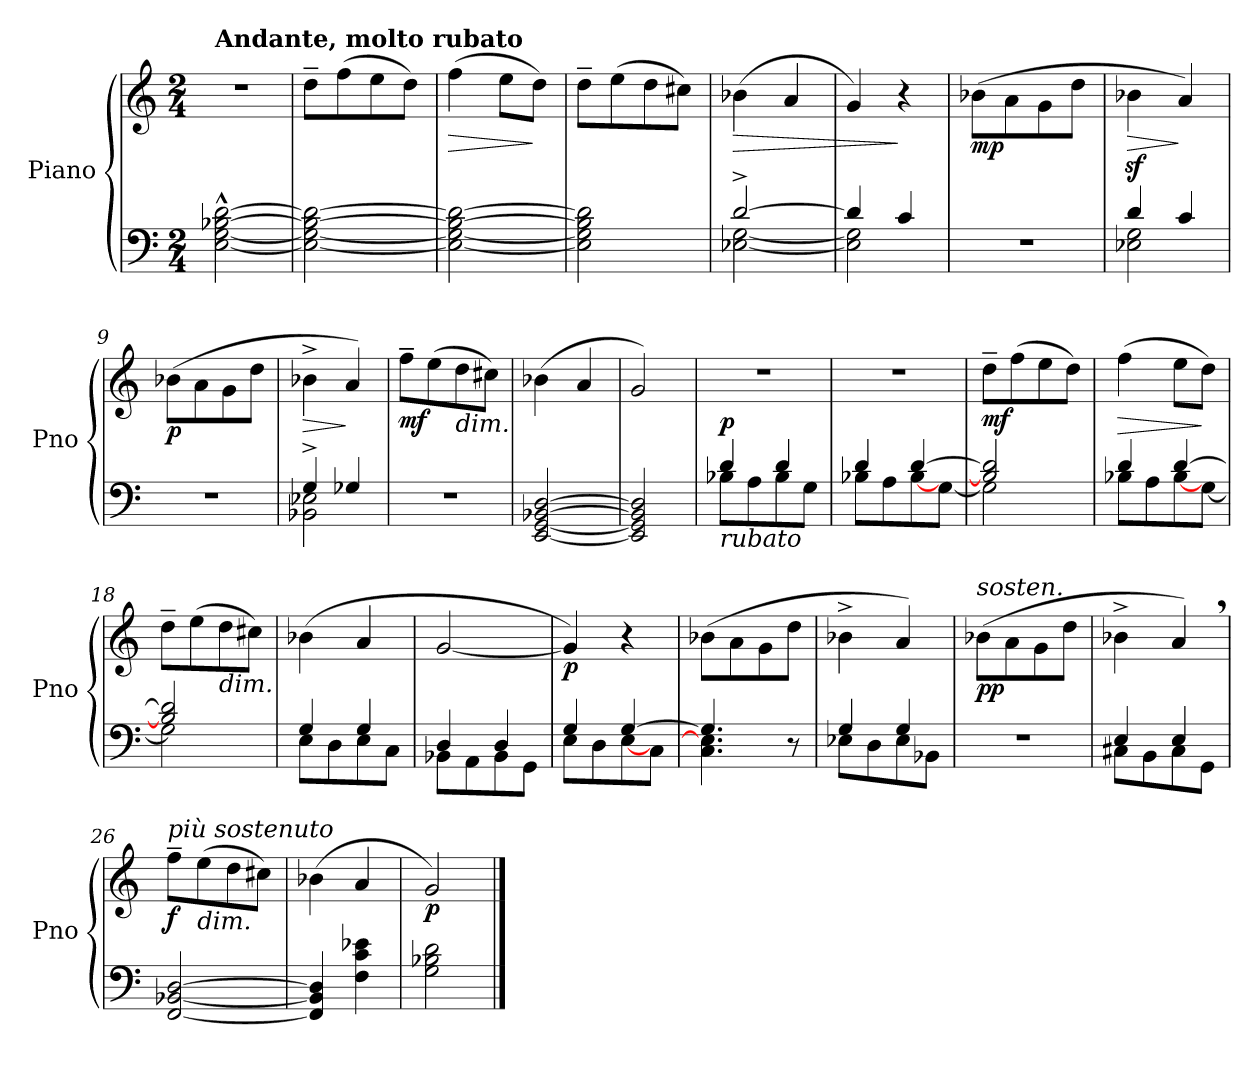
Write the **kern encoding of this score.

**kern	**kern	**dynam
*part1	*part1	*part1
*staff2	*staff1	*staff1/2
*I"Piano	*	*
*I'Pno	*	*
*clefF4	*clefG2	*
*k[]	*k[]	*
*M2/4	*M2/4	*
=1	=1	=1
!	!LO:TX:a:B:t=Andante, molto rubato	!
[2E\^^ [2G\^^ [2B-X\^^ [2d\^^	2r	.
=2	=2	=2
2E\_ 2G\_ 2B-\_ 2d\_	8dd~\L	.
.	(>8ff\	.
!	!	!LO:DY:b
!	!	!LO:DY:n=1:b
.	8ee\	mf other-dynamics
.	8dd\J)	.
=3	=3	=3
!	!	!LO:HP:b
2E\_ 2G\_ 2B-\_ 2d\_	(>4ff\	>
.	8ee\L	.
.	8dd\J)	]
=4	=4	=4
2E\] 2G\] 2B-\] 2d\]	8dd~\L	.
.	(>8ee\	.
.	8dd\	.
.	8cc#X\J)	.
=5	=5	=5
*^	*	*
!	!	!	!LO:HP:b
[2d^/	[2E-X\ [2G\	(>4b-X\	>
.	.	4a/	.
=6	=6	=6	=6
4d/]	2E-\] 2G\]	4g/)	.
4c/	.	4r	]
*v	*v	*	*
=7	=7	=7
!	!	!LO:DY:b
2r	(>8b-X\L	mp
.	8a\	.
.	8g\	.
.	8dd\J	.
!!LO:LB:g=z
=8	=8	=8
*^	*	*
!	!	!	!LO:HP:b
4d/	2E-X\ 2G\	4b-Xz<\	>
4c/	.	4a/)	]
*v	*v	*	*
=9	=9	=9
!	!	!LO:DY:b
2r	(>8b-X\L	p
.	8a\	.
.	8g\	.
.	8dd\J	.
=10	=10	=10
*^	*	*
!	!	!	!LO:HP:b
4G^/	2BB-X\ 2E-X\	4b-X^\	>
4G-X/	.	4a/)	]
*v	*v	*	*
=11	=11	=11
!	!	!LO:DY:b
2r	8ff~\L	mf
.	(>8ee\	.
!	!LO:TX:b:i:t=dim.	!
.	8dd\	.
.	8cc#X\J)	.
=12	=12	=12
[2EE/ [2GG/ [2BB-X/ [2D/	(>4b-X\	.
.	4a/	.
=13	=13	=13
2EE/] 2GG/] 2BB-/] 2D/]	2g/)	.
=14	=14	=14
*^	*	*
!LO:TX:b:i:t=rubato	!	!	!
!	!	!	!LO:DY:a=2
4d/	8B-X\L	2r	p
.	8A\	.	.
4d/	8B-\	.	.
.	8G\J	.	.
!!LO:LB:g=z
=15	=15	=15	=15
4d/	8B-X\L	2r	.
.	8A\	.	.
[4d/	[8B-\	.	.
.	[8G\J	.	.
=16	=16	=16	=16
!	!	!	!LO:DY:b
2B-/] 2d/]	2G\]	8dd~\L	mf
.	.	(>8ff\	.
.	.	8ee\	.
.	.	8dd\J)	.
=17	=17	=17	=17
!	!	!	!LO:HP:b
4d/	8B-X\L	(>4ff\	>
.	8A\	.	.
[4d/	[8B-\	8ee\L	.
.	[8G\J	8dd\J)	]
=18	=18	=18	=18
2B-/] 2d/]	2G\]	8dd~\L	.
.	.	(>8ee\	.
!	!	!LO:TX:b:i:t=dim.	!
.	.	8dd\	.
.	.	8cc#X\J)	.
=19	=19	=19	=19
4G/	8E\L	(>4b-X\	.
.	8D\	.	.
4G/	8E\	4a/	.
.	8C\J	.	.
=20	=20	=20	=20
4D/	8BB-X\L	[2g/	.
.	8AA\	.	.
4D/	8BB-\	.	.
.	8GG\J	.	.
=21	=21	=21	=21
!	!	!	!LO:DY:b
4G/	8E\L	4g/])	p
.	8D\	.	.
[4G/	[8E\	4r	.
.	8C\J	.	.
!!LO:LB:g=z
=22	=22	=22	=22
4.G/]	4.C\ 4.E\]	(>8b-X\L	.
.	.	8a\	.
.	.	8g\	.
8r	8ryy	8dd\J	.
=23	=23	=23	=23
4G/	8E-X\L	4b-X^\	.
.	8D\	.	.
4G/	8E-\	4a/)	.
.	8BB-X\J	.	.
=24	=24	=24	=24
!	!	!LO:TX:a:i:t=sosten.	!
!	!	!	!LO:DY:b
*v	*v	*	*
2r	(>8b-X\L	pp
.	8a\	.
.	8g\	.
.	8dd\J	.
=25	=25	=25
*^	*	*
4E/	8C#X\L	4b-X^\	.
.	8BB\	.	.
4E/	8C#\	4a,/)	.
.	8GG\J	.	.
=26	=26	=26	=26
!	!	!LO:TX:a:i:t=più sostenuto	!
!	!	!	!LO:DY:b
*v	*v	*	*
[2FF/ [2BB-X/ [2D/	8ff~\L	f
!	!LO:TX:b:i:t=dim.	!
.	(>8ee\	.
.	8dd\	.
.	8cc#X\J)	.
=27	=27	=27
4FF/] 4BB-/] 4D/]	(>4b-X\	.
4F\ 4c\ 4e-X\	4a/	.
=28	=28	=28
!	!	!LO:DY:b
2G\ 2B-X\ 2d\	2g/)	p
==	==	==
*-	*-	*-
